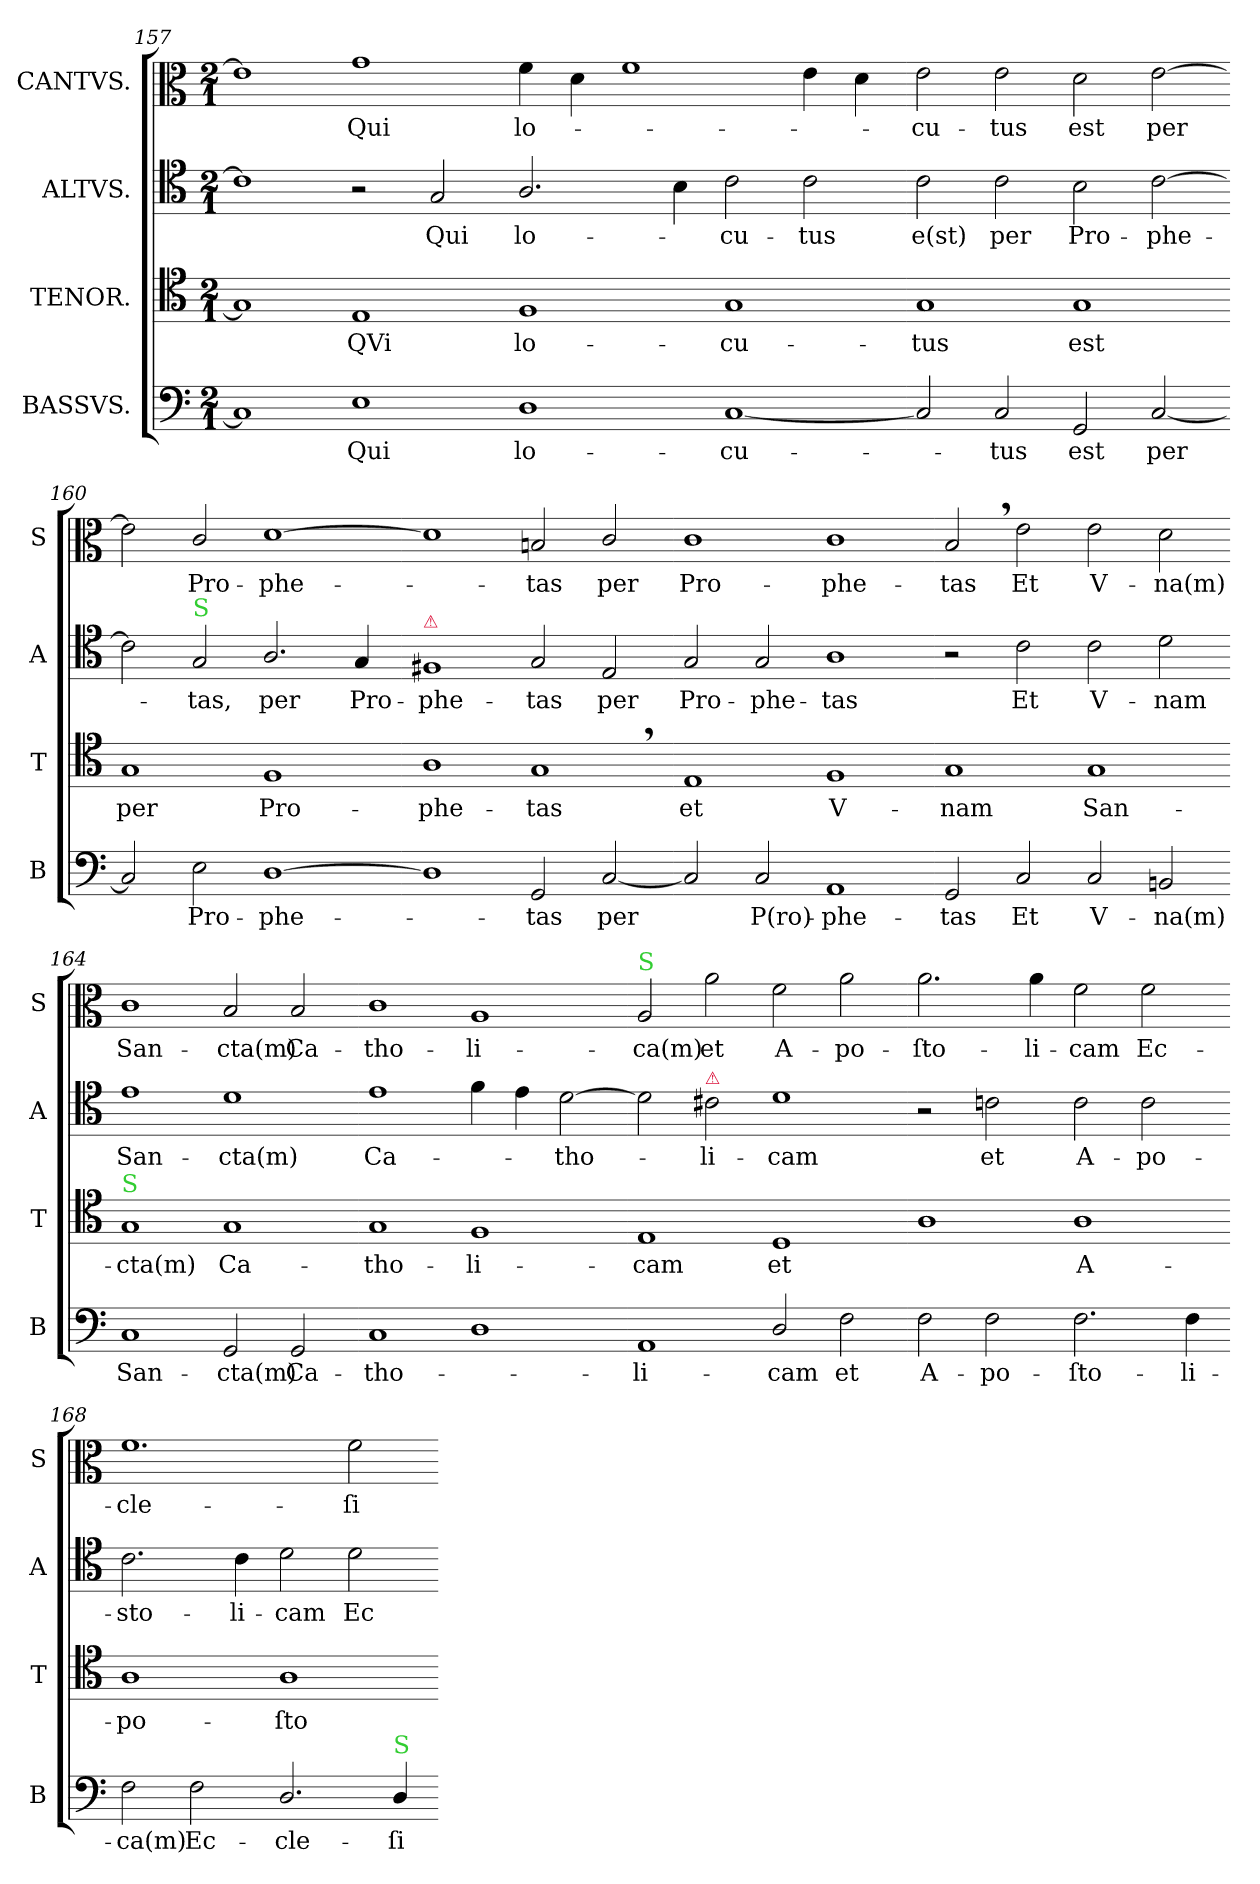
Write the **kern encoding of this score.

**kern	**text	**kern	**text	**kern	**text	**kern	**text
*part4	*part4	*part3	*part3	*part2	*part2	*part1	*part1
*staff4	*staff4	*staff3	*staff3	*staff2	*staff2	*staff1	*staff1
*I"BASSVS.	*	*I"TENOR.	*	*I"ALTVS.	*	*I"CANTVS.	*
*I'B	*	*I'T	*	*I'A	*	*I'S	*
*clefF4	*	*clefC4	*	*clefC4	*	*clefC3	*
*k[]	*	*k[]	*	*k[]	*	*k[]	*
*M2/1	*	*M2/1	*	*M2/1	*	*M2/1	*
=157	=157	=157	=157	=157	=157	=157	=157
1C]	.	1G]	.	1c]	.	1e]	.
1E	Qui	1E	QVi	2r	.	1g	Qui
.	.	.	.	2G/	Qui	.	.
=158-	=158-	=158-	=158-	=158-	=158-	=158-	=158-
1D	lo-	1F	lo-	2.A/	lo-	4f\	lo-
.	.	.	.	.	.	4d\	.
.	.	.	.	.	.	1f	.
.	.	.	.	4B\	.	.	.
[1C	-cu-	1G	-cu-	2c\	-cu-	.	.
.	.	.	.	2c\	-tus	4e\	.
.	.	.	.	.	.	4d\	.
=159-	=159-	=159-	=159-	=159-	=159-	=159-	=159-
2C]	.	1G	-tus	2c\	e(st)	2e\	-cu-
2C/	-tus	.	.	2c\	per	2e\	-tus
2GG/	est	1G	est	2B\	Pro-	2d\	est
[2C	per	.	.	[2c	-phe-	[2e	per
=160-	=160-	=160-	=160-	=160-	=160-	=160-	=160-
2C]	.	1G	per	2c]	.	2e]	.
!	!	!	!	!LO:TX:a:color=limegreen:t=S	!	!	!
2E\	Pro-	.	.	2G/	-tas,	2c/	Pro-
[1D	-phe-	1F	Pro-	2.A/	per	[1d	-phe-
.	.	.	.	4G/	Pro-	.	.
=161-	=161-	=161-	=161-	=161-	=161-	=161-	=161-
!	!	!	!	!LO:TX:a:color=crimson:t=⚠	!	!	!
1D]	.	1A	-phe-	1F#X	-phe-	1d]	.
2GG/	-tas	1G,<	-tas	2G/	-tas	2Bn/	-tas
!	!	!	!	!	!LO:LY:i	!	!
[2C	per	.	.	2E/	per	2c/	per
=162-	=162-	=162-	=162-	=162-	=162-	=162-	=162-
!	!	!	!	!	!LO:LY:i	!	!
2C]	.	1E	et	2G/	Pro-	1c	Pro-
!	!	!	!	!	!LO:LY:i	!	!
2C/	P(ro)-	.	.	2G/	-phe-	.	.
!	!	!	!	!	!LO:LY:i	!	!
1AA	-phe-	1F	V-	1A	-tas	1c	-phe-
=163-	=163-	=163-	=163-	=163-	=163-	=163-	=163-
2GG/	-tas	1G	-nam	2r	.	2B,</	-tas
2C/	Et	.	.	2c\	Et	2e\	Et
2C/	V-	1G	San-	2c\	V-	2e\	V-
2BBn/	-na(m)	.	.	2d\	-nam	2d\	-na(m)
=164-	=164-	=164-	=164-	=164-	=164-	=164-	=164-
!	!	!LO:TX:a:color=limegreen:t=S	!	!	!	!	!
1C	San-	1G	-cta(m)	1e	San-	1c	San-
2GG/	-cta(m)	1G	Ca-	1d	-cta(m)	2B/	-cta(m)
2GG/	Ca-	.	.	.	.	2B/	Ca-
=165-	=165-	=165-	=165-	=165-	=165-	=165-	=165-
1C	-tho-	1G	-tho-	1e	Ca-	1c	-tho-
1D	.	1F	-li-	4f\	.	1A	-li-
.	.	.	.	4e\	.	.	.
.	.	.	.	[2d	-tho-	.	.
=166-	=166-	=166-	=166-	=166-	=166-	=166-	=166-
!	!	!	!	!	!	!LO:TX:a:color=limegreen:t=S	!
1AA	-li-	1E	-cam	2d]	.	2A/	-ca(m)
!	!	!	!	!LO:TX:a:color=crimson:t=⚠	!	!	!
.	.	.	.	2c#X\	-li-	2a\	et
2D/	-cam	1D	et	1d	-cam	2f\	A-
2F\	et	.	.	.	.	2a\	-po-
=167-	=167-	=167-	=167-	=167-	=167-	=167-	=167-
2F\	A-	1A	.	2r	.	2.a\	-ſto-
2F\	-po-	.	.	2cn\	et	.	.
.	.	.	.	.	.	4a\	-li-
2.F\	-ſto-	1A	A-	2c\	A-	2f\	-cam
.	.	.	.	2c\	-po-	2f\	Ec-
4F\	-li-	.	.	.	.	.	.
=168-	=168-	=168-	=168-	=168-	=168-	=168-	=168-
2F\	-ca(m)	1A	-po-	2.c\	-sto-	1.f	-cle-
2F\	Ec-	.	.	.	.	.	.
.	.	.	.	4c\	-li-	.	.
2.D/	-cle-	1A	-ſto-	2d\	-cam	.	.
.	.	.	.	2d\	Ec-	2f\	-ſi-
!LO:TX:a:color=limegreen:t=S	!	!	!	!	!	!	!
4D/	-ſi-	.	.	.	.	.	.
=-	=-	=-	=-	=-	=-	=-	=-
*-	*-	*-	*-	*-	*-	*-	*-
